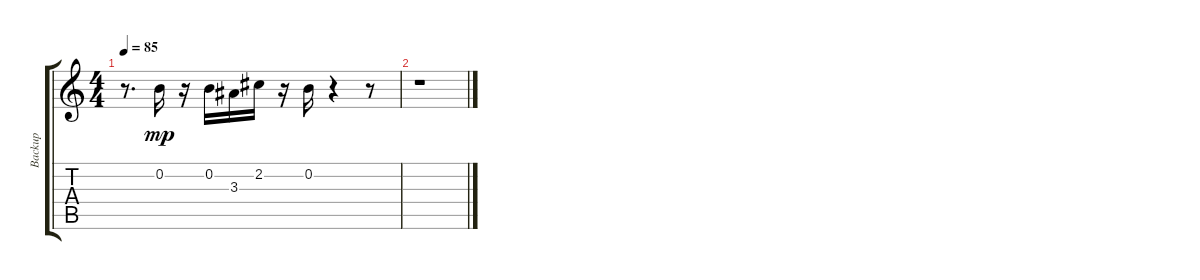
\track ("Backup" "Backup") {instrument overdrivenguitar}
\staff {score tabs}
\tuning (E4 B3 G3 D3 A2 E2) {hide}
\ts (4 4)
\tempo 85
\clef g2
\ks c
r.8{d dy mp} 0.2.16 r.16 0.2.16 3.3.16 2.2.16 r.16 0.2.16 r.4 r.8 |
r.1
